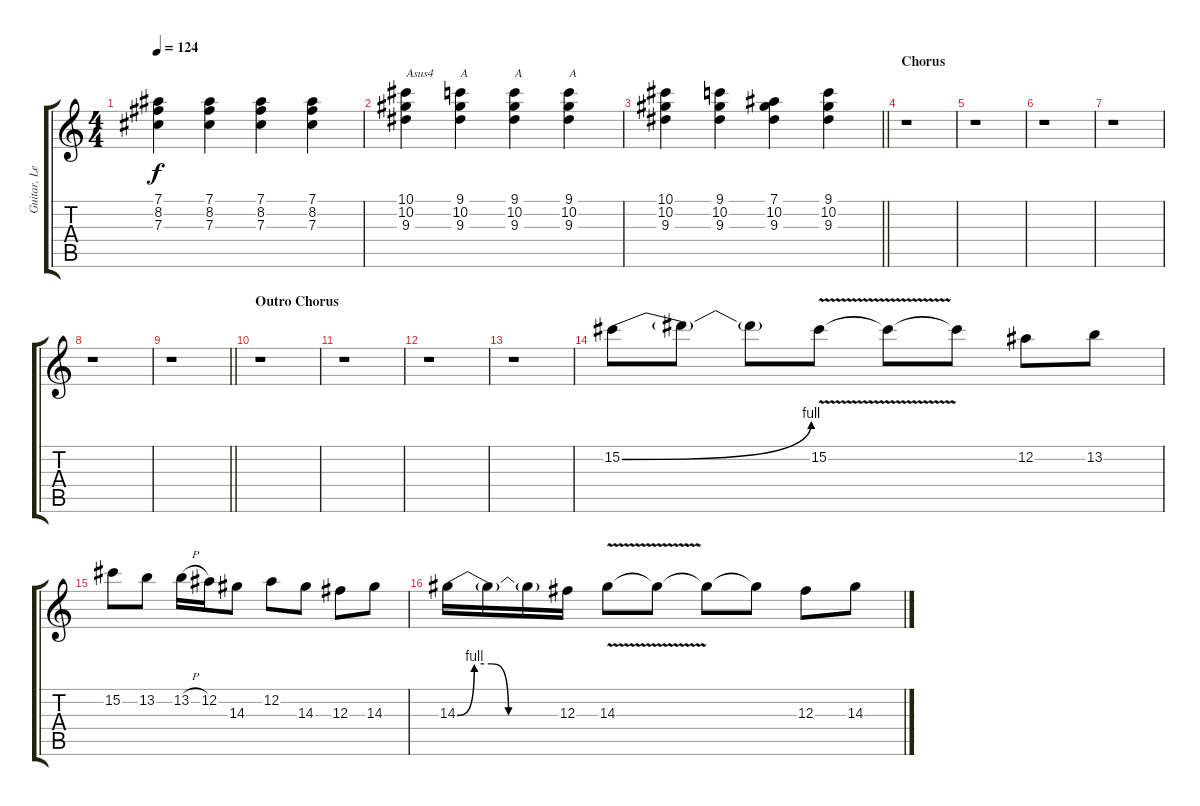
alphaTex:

\track ("Guitar, Lead" "Guitar, Le") {instrument distortionguitar}
\staff {score tabs}
\tuning (Eb4 Bb3 Gb3 Db3 Ab2 Eb2) {hide}
\ts (4 4)
\tempo 124
\clef g2
\ks c
(7.1 8.2 7.3).4{dy f} (7.1 8.2 7.3).4 (7.1 8.2 7.3).4 (7.1 8.2 7.3).4 |
(10.1 10.2 9.3).4{txt "Asus4"} (9.1 10.2 9.3).4{txt "A"} (9.1 10.2 9.3).4{txt "A"} (9.1 10.2 9.3).4{txt "A"} |
\barLineRight lightlight
(10.1 10.2 9.3).4 (9.1 10.2 9.3).4 (7.1 10.2 9.3).4 (9.1 10.2 9.3).4 |
\section ("" "Chorus")
r.1 |
r.1 |
r.1 |
r.1 |
r.1 |
\barLineRight lightlight
r.1 |
\section ("" "Outro Chorus")
r.1 |
r.1 |
r.1 |
r.1 |
15.2{be (bend 0 0 60 4)}.8 15.2{t}.8 15.2{t}.8 15.2{v}.8 15.2{t}.8 15.2{t}.8 12.2.8 13.2.8 |
15.2.8 13.2.8 13.2{h}.16 12.2.16 14.3.8 12.2.8 14.3.8 12.3.8 14.3.8 |
14.3{be (custom 0 0 10 4 20 4 30 0 60 0)}.16 14.3{t}.16 14.3{t}.16 12.3.16 14.3{v}.8 14.3{t}.8 14.3{t}.8 14.3{t}.8 12.3.8 14.3.8
